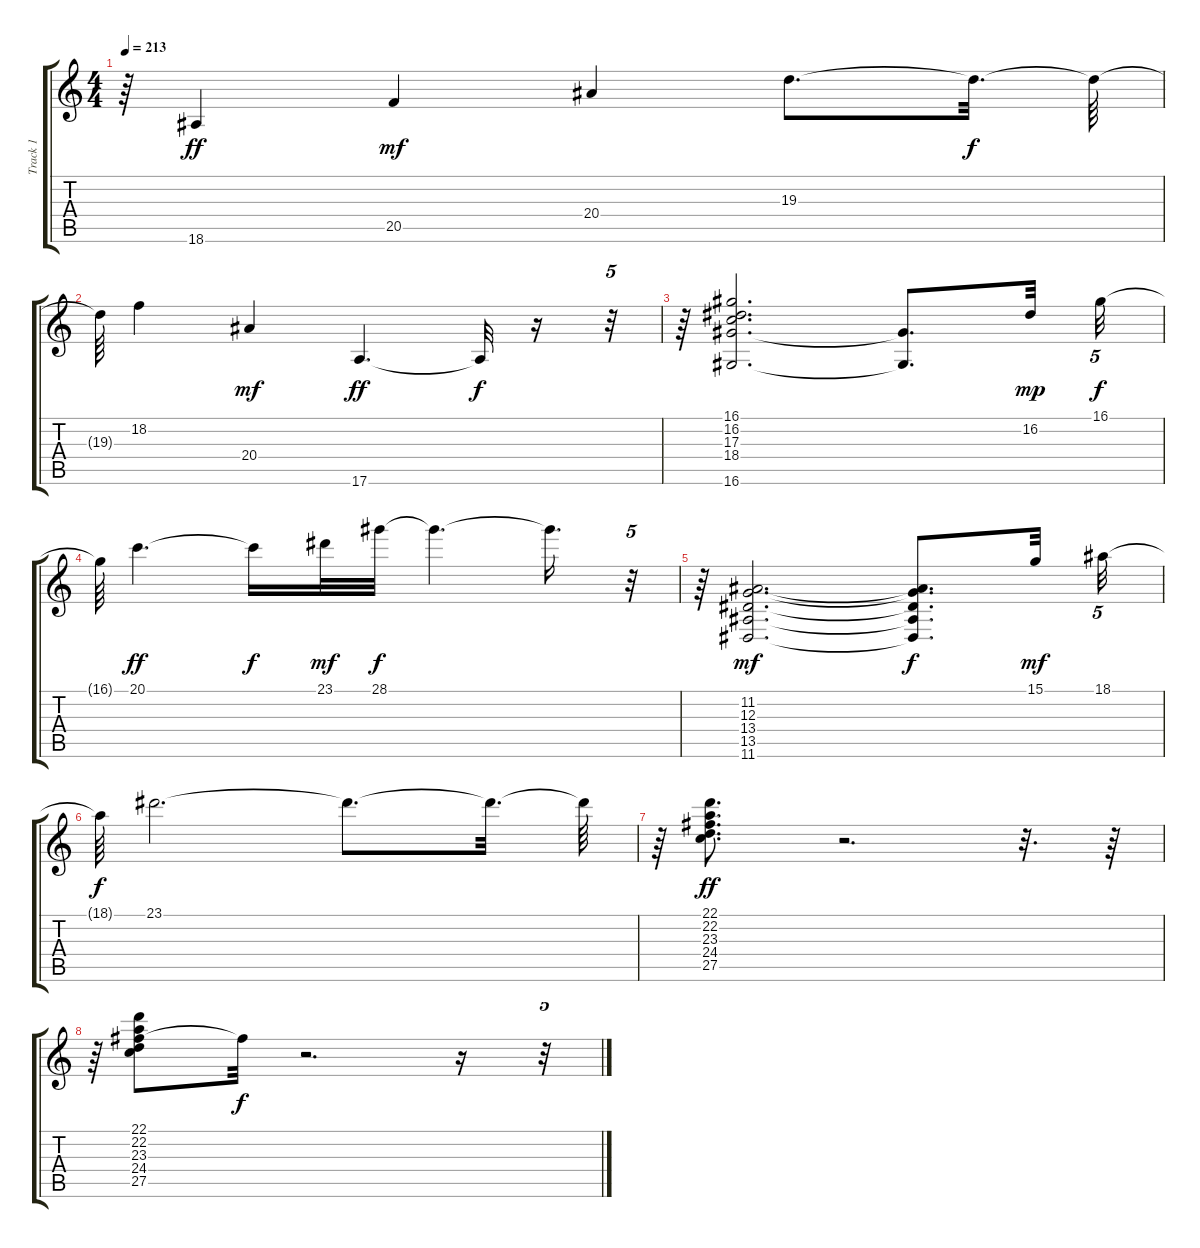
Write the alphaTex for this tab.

\track ("Track 1" "Track 1") {instrument brightacousticpiano}
\staff {score tabs}
\tuning (E4 B3 G3 D3 A2 E2) {hide}
\ts (4 4)
\tempo 213
\clef g2
\ks c
r.64{dy f} 18.6.4{dy ff} 20.5.4{dy mf} 20.4.4 19.3.8{d} 19.3{t}.32{d dy f} 19.3{t}.64 |
19.3{t}.64 18.2.4 20.4.4{dy mf} 17.6.4{d dy ff} 17.6{t}.32{dy f} r.16 r.32{tu (5 4)} |
r.64 (16.1 16.2 17.3 18.4 16.6).2{d} (18.4{t} 16.6{t}).8{d} 16.2.32{dy mp} 16.1.32{tu (5 4) dy f} |
16.1{t}.64 20.1.4{d dy ff} 20.1{t}.16{dy f} 23.1.32{dy mf} 28.1.32{dy f} 28.1{t}.4{d} 28.1{t}.16{d} r.32{tu (5 4)} |
r.64 (11.2 12.3 13.4 13.5 11.6).2{d dy mf} (11.2{t} 12.3{t} 13.4{t} 13.5{t} 11.6{t}).8{d dy f} 15.1.32{dy mf} 18.1.32{tu (5 4)} |
18.1{t}.64{dy f} 23.1.2{d} 23.1{t}.8{d} 23.1{t}.32{d} 23.1{t}.64 |
r.64 (22.1 22.2 23.3 24.4 27.5).8{d dy ff} r.2{d} r.32{d} r.64 |
r.64 (22.1 22.2 23.3 24.4 27.5).8 23.3{t}.32{dy f} r.2{d} r.16 r.32{tu (5 4)}
